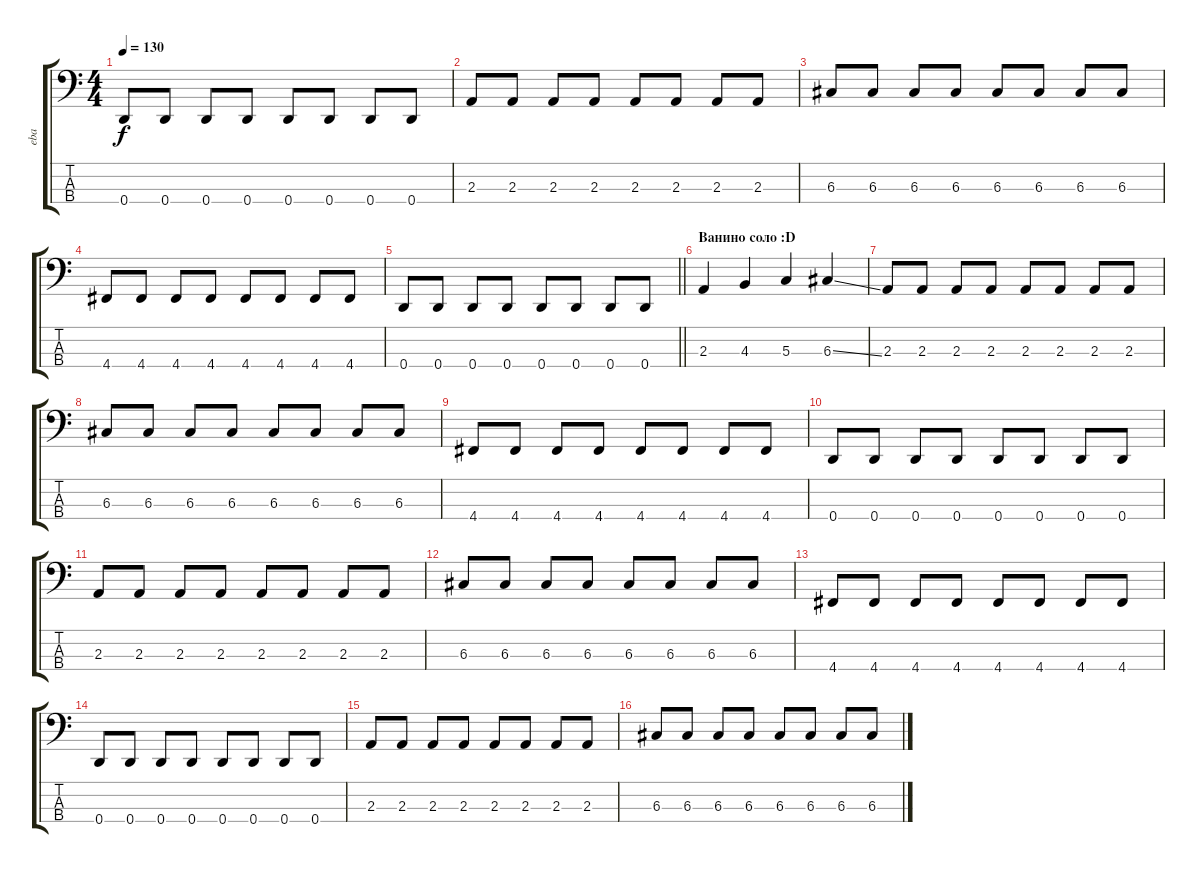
\track ("eba" "eba") {instrument electricbassfinger}
\staff {score tabs}
\tuning (F2 C2 G1 D1) {hide}
\ts (4 4)
\tempo 130
\clef f4
\ks c
0.4.8{dy f} 0.4.8 0.4.8 0.4.8 0.4.8 0.4.8 0.4.8 0.4.8 |
2.3.8 2.3.8 2.3.8 2.3.8 2.3.8 2.3.8 2.3.8 2.3.8 |
6.3.8 6.3.8 6.3.8 6.3.8 6.3.8 6.3.8 6.3.8 6.3.8 |
4.4.8 4.4.8 4.4.8 4.4.8 4.4.8 4.4.8 4.4.8 4.4.8 |
\barLineRight lightlight
0.4.8 0.4.8 0.4.8 0.4.8 0.4.8 0.4.8 0.4.8 0.4.8 |
\section ("" "Ванино соло :D")
2.3.4 4.3.4 5.3.4 6.3{ss}.4 |
2.3.8 2.3.8 2.3.8 2.3.8 2.3.8 2.3.8 2.3.8 2.3.8 |
6.3.8 6.3.8 6.3.8 6.3.8 6.3.8 6.3.8 6.3.8 6.3.8 |
4.4.8 4.4.8 4.4.8 4.4.8 4.4.8 4.4.8 4.4.8 4.4.8 |
0.4.8 0.4.8 0.4.8 0.4.8 0.4.8 0.4.8 0.4.8 0.4.8 |
2.3.8 2.3.8 2.3.8 2.3.8 2.3.8 2.3.8 2.3.8 2.3.8 |
6.3.8 6.3.8 6.3.8 6.3.8 6.3.8 6.3.8 6.3.8 6.3.8 |
4.4.8 4.4.8 4.4.8 4.4.8 4.4.8 4.4.8 4.4.8 4.4.8 |
0.4.8 0.4.8 0.4.8 0.4.8 0.4.8 0.4.8 0.4.8 0.4.8 |
2.3.8 2.3.8 2.3.8 2.3.8 2.3.8 2.3.8 2.3.8 2.3.8 |
6.3.8 6.3.8 6.3.8 6.3.8 6.3.8 6.3.8 6.3.8 6.3.8
